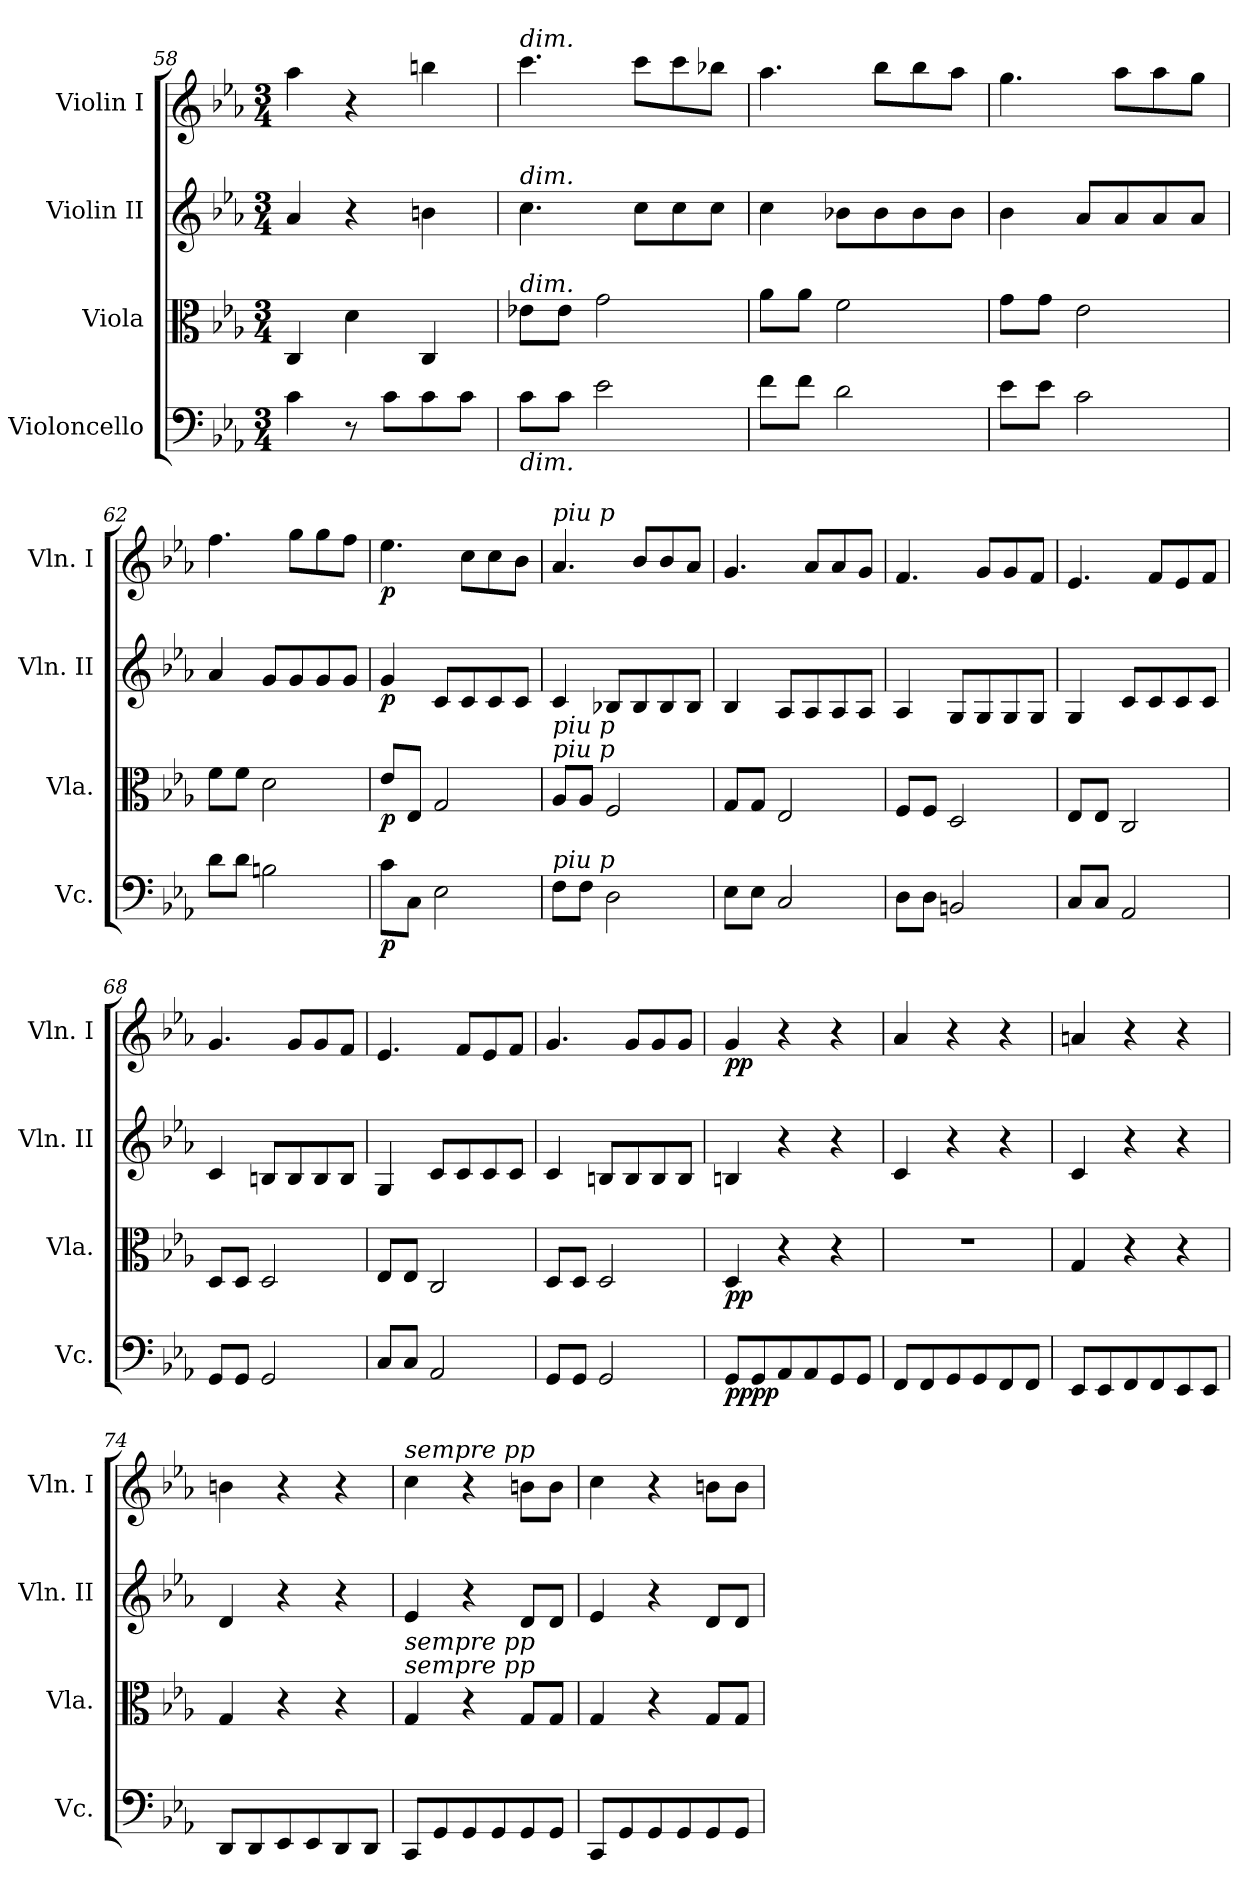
**kern	**dynam	**kern	**dynam	**kern	**dynam	**kern	**dynam
*part4	*part4	*part3	*part3	*part2	*part2	*part1	*part1
*staff4	*staff4	*staff3	*staff3	*staff2	*staff2	*staff1	*staff1
*I"Violoncello	*	*I"Viola	*	*I"Violin II	*	*I"Violin I	*
*I'Vc.	*	*I'Vla.	*	*I'Vln. II	*	*I'Vln. I	*
*clefF4	*	*clefC3	*	*clefG2	*	*clefG2	*
*k[b-e-a-]	*	*k[b-e-a-]	*	*k[b-e-a-]	*	*k[b-e-a-]	*
*c:	*	*c:	*	*c:	*	*c:	*
*M3/4	*	*M3/4	*	*M3/4	*	*M3/4	*
=58	=58	=58	=58	=58	=58	=58	=58
4c\	.	4C/	.	4a-/	.	4aa-\	.
8r	.	4d\	.	4r	.	4r	.
8c\L	.	.	.	.	.	.	.
8c\	.	4C/	.	4bn\	.	4bbn\	.
8c\J	.	.	.	.	.	.	.
!!LO:LB:g=z
=59	=59	=59	=59	=59	=59	=59	=59
!	!	!	!	!	!	!LO:TX:a:i:t=dim.	!
!	!	!	!	!LO:TX:a:i:t=dim.	!	!	!
!	!	!LO:TX:a:i:t=dim.	!	!	!	!	!
!LO:TX:b:i:t=dim.	!	!	!	!	!	!	!
8c\L	.	8e-X\L	.	4.cc\	.	4.ccc\	.
8c\J	.	8e-\J	.	.	.	.	.
2e-\	.	2g\	.	.	.	.	.
.	.	.	.	8cc\L	.	8ccc\L	.
.	.	.	.	8cc\	.	8ccc\	.
.	.	.	.	8cc\J	.	8bb-X\J	.
=60	=60	=60	=60	=60	=60	=60	=60
8f\L	.	8a-\L	.	4cc\	.	4.aa-\	.
8f\J	.	8a-\J	.	.	.	.	.
2d\	.	2f\	.	8b-X\L	.	.	.
.	.	.	.	8b-\	.	8bb-\L	.
.	.	.	.	8b-\	.	8bb-\	.
.	.	.	.	8b-\J	.	8aa-\J	.
=61	=61	=61	=61	=61	=61	=61	=61
8e-\L	.	8g\L	.	4b-\	.	4.gg\	.
8e-\J	.	8g\J	.	.	.	.	.
2c\	.	2e-\	.	8a-/L	.	.	.
.	.	.	.	8a-/	.	8aa-\L	.
.	.	.	.	8a-/	.	8aa-\	.
.	.	.	.	8a-/J	.	8gg\J	.
=62	=62	=62	=62	=62	=62	=62	=62
8d\L	.	8f\L	.	4a-/	.	4.ff\	.
8d\J	.	8f\J	.	.	.	.	.
2Bn\	.	2d\	.	8g/L	.	.	.
.	.	.	.	8g/	.	8gg\L	.
.	.	.	.	8g/	.	8gg\	.
.	.	.	.	8g/J	.	8ff\J	.
=63	=63	=63	=63	=63	=63	=63	=63
!	!LO:DY:b	!	!LO:DY:b	!	!LO:DY:b	!	!LO:DY:b
8c\L	p	8e-/L	p	4g/	p	4.ee-\	p
8C\J	.	8E-/J	.	.	.	.	.
2E-\	.	2G/	.	8c/L	.	.	.
.	.	.	.	8c/	.	8cc\L	.
.	.	.	.	8c/	.	8cc\	.
.	.	.	.	8c/J	.	8b-\J	.
=64	=64	=64	=64	=64	=64	=64	=64
!	!	!	!	!	!	!LO:TX:a:i:t=piu p	!
!	!	!LO:TX:a:i:t=piu p	!	!	!	!	!
!	!	!LO:TX:a:i:t=piu p	!	!	!	!	!
!LO:TX:a:i:t=piu p	!	!	!	!	!	!	!
8F\L	.	8A-/L	.	4c/	.	4.a-/	.
8F\J	.	8A-/J	.	.	.	.	.
2D\	.	2F/	.	8B-X/L	.	.	.
.	.	.	.	8B-/	.	8b-/L	.
.	.	.	.	8B-/	.	8b-/	.
.	.	.	.	8B-/J	.	8a-/J	.
!!LO:LB:g=z
=65	=65	=65	=65	=65	=65	=65	=65
8E-\L	.	8G/L	.	4B-/	.	4.g/	.
8E-\J	.	8G/J	.	.	.	.	.
2C/	.	2E-/	.	8A-/L	.	.	.
.	.	.	.	8A-/	.	8a-/L	.
.	.	.	.	8A-/	.	8a-/	.
.	.	.	.	8A-/J	.	8g/J	.
=66	=66	=66	=66	=66	=66	=66	=66
8D\L	.	8F/L	.	4A-/	.	4.f/	.
8D\J	.	8F/J	.	.	.	.	.
2BBn/	.	2D/	.	8G/L	.	.	.
.	.	.	.	8G/	.	8g/L	.
.	.	.	.	8G/	.	8g/	.
.	.	.	.	8G/J	.	8f/J	.
=67	=67	=67	=67	=67	=67	=67	=67
8C/L	.	8E-/L	.	4G/	.	4.e-/	.
8C/J	.	8E-/J	.	.	.	.	.
2AA-/	.	2C/	.	8c/L	.	.	.
.	.	.	.	8c/	.	8f/L	.
.	.	.	.	8c/	.	8e-/	.
.	.	.	.	8c/J	.	8f/J	.
=68	=68	=68	=68	=68	=68	=68	=68
8GG/L	.	8D/L	.	4c/	.	4.g/	.
8GG/J	.	8D/J	.	.	.	.	.
2GG/	.	2D/	.	8Bn/L	.	.	.
.	.	.	.	8B/	.	8g/L	.
.	.	.	.	8B/	.	8g/	.
.	.	.	.	8B/J	.	8f/J	.
=69	=69	=69	=69	=69	=69	=69	=69
8C/L	.	8E-/L	.	4G/	.	4.e-/	.
8C/J	.	8E-/J	.	.	.	.	.
2AA-/	.	2C/	.	8c/L	.	.	.
.	.	.	.	8c/	.	8f/L	.
.	.	.	.	8c/	.	8e-/	.
.	.	.	.	8c/J	.	8f/J	.
=70	=70	=70	=70	=70	=70	=70	=70
8GG/L	.	8D/L	.	4c/	.	4.g/	.
8GG/J	.	8D/J	.	.	.	.	.
2GG/	.	2D/	.	8Bn/L	.	.	.
.	.	.	.	8B/	.	8g/L	.
.	.	.	.	8B/	.	8g/	.
.	.	.	.	8B/J	.	8g/J	.
!!LO:LB:g=z
=71	=71	=71	=71	=71	=71	=71	=71
!	!LO:DY:b	!	!	!	!	!	!
!	!LO:DY:n=1:b	!	!LO:DY:b	!	!	!	!LO:DY:b
8GG/L	pp pp	4D/	pp	4Bn/	.	4g/	pp
8GG/	.	.	.	.	.	.	.
8AA-/	.	4r	.	4r	.	4r	.
8AA-/	.	.	.	.	.	.	.
8GG/	.	4r	.	4r	.	4r	.
8GG/J	.	.	.	.	.	.	.
=72	=72	=72	=72	=72	=72	=72	=72
8FF/L	.	2.r	.	4c/	.	4a-/	.
8FF/	.	.	.	.	.	.	.
8GG/	.	.	.	4r	.	4r	.
8GG/	.	.	.	.	.	.	.
8FF/	.	.	.	4r	.	4r	.
8FF/J	.	.	.	.	.	.	.
=73	=73	=73	=73	=73	=73	=73	=73
8EE-/L	.	4G/	.	4c/	.	4an/	.
8EE-/	.	.	.	.	.	.	.
8FF/	.	4r	.	4r	.	4r	.
8FF/	.	.	.	.	.	.	.
8EE-/	.	4r	.	4r	.	4r	.
8EE-/J	.	.	.	.	.	.	.
=74	=74	=74	=74	=74	=74	=74	=74
8DD/L	.	4G/	.	4d/	.	4bn\	.
8DD/	.	.	.	.	.	.	.
8EE-/	.	4r	.	4r	.	4r	.
8EE-/	.	.	.	.	.	.	.
8DD/	.	4r	.	4r	.	4r	.
8DD/J	.	.	.	.	.	.	.
=75	=75	=75	=75	=75	=75	=75	=75
!	!	!	!	!	!	!LO:TX:a:i:t=sempre pp	!
!	!	!LO:TX:a:i:t=sempre pp	!	!	!	!	!
!	!	!LO:TX:a:i:t=sempre pp	!	!	!	!	!
8CC/L	.	4G/	.	4e-/	.	4cc\	.
8GG/	.	.	.	.	.	.	.
8GG/	.	4r	.	4r	.	4r	.
8GG/	.	.	.	.	.	.	.
8GG/	.	8G/L	.	8d/L	.	8bn\L	.
8GG/J	.	8G/J	.	8d/J	.	8b\J	.
=76	=76	=76	=76	=76	=76	=76	=76
8CC/L	.	4G/	.	4e-/	.	4cc\	.
8GG/	.	.	.	.	.	.	.
8GG/	.	4r	.	4r	.	4r	.
8GG/	.	.	.	.	.	.	.
8GG/	.	8G/L	.	8d/L	.	8bn\L	.
8GG/J	.	8G/J	.	8d/J	.	8b\J	.
=	=	=	=	=	=	=	=
*-	*-	*-	*-	*-	*-	*-	*-
